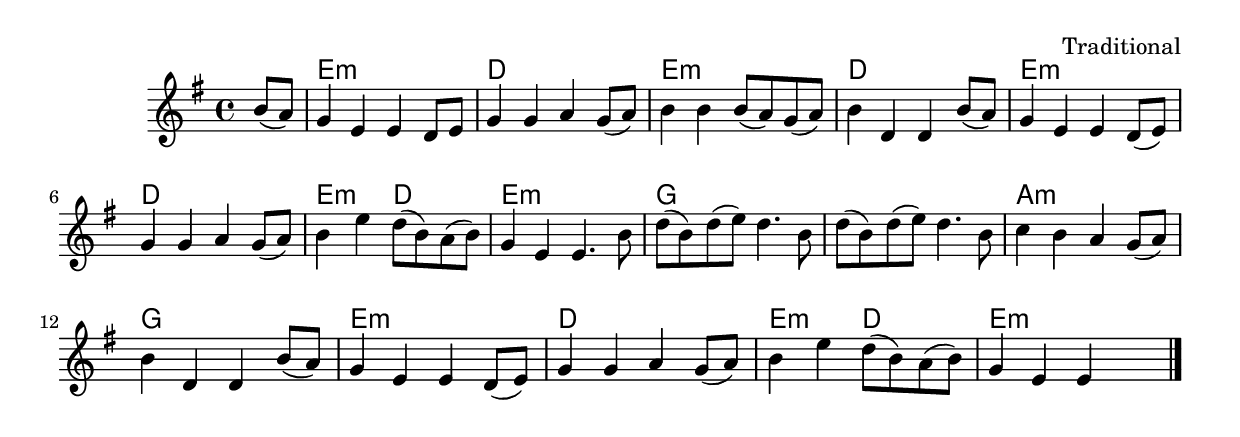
\version "2.16.0"

\header {
  %title = "The Parting Glass"
  composer = "Traditional"
}

<<
    \chords {s4 e1:m d e:m d e:m d e2:m d e1:m g1*2 a1:m g e:m d e2:m d e1:m}
    \relative b'
    {
      \time 4/4
      \key g \major
        \partial 4 b8 (a) | 
        g4 e e d8 e | 
        g4 g a g8 (a) |
        b4 b b8 (a) g (a) | 
        b4 d, d b'8 (a) | 
        g4 e e d8 (e) |
        g4 g a g8 (a) | 
        b4 e d8 (b) a (b) | 
        g4 e e4. b'8 |
        d (b) d (e) d4. b8 | 
        d (b) d (e) d4. b8 | 
        c4 b a g8 (a) |
        b4 d, d b'8 (a) | 
        g4 e e d8 (e) | 
        g4 g a g8 (a) |
        b4 e d8 (b) a (b) | 
        g4 e e s \bar "|."    
    } 
>>
